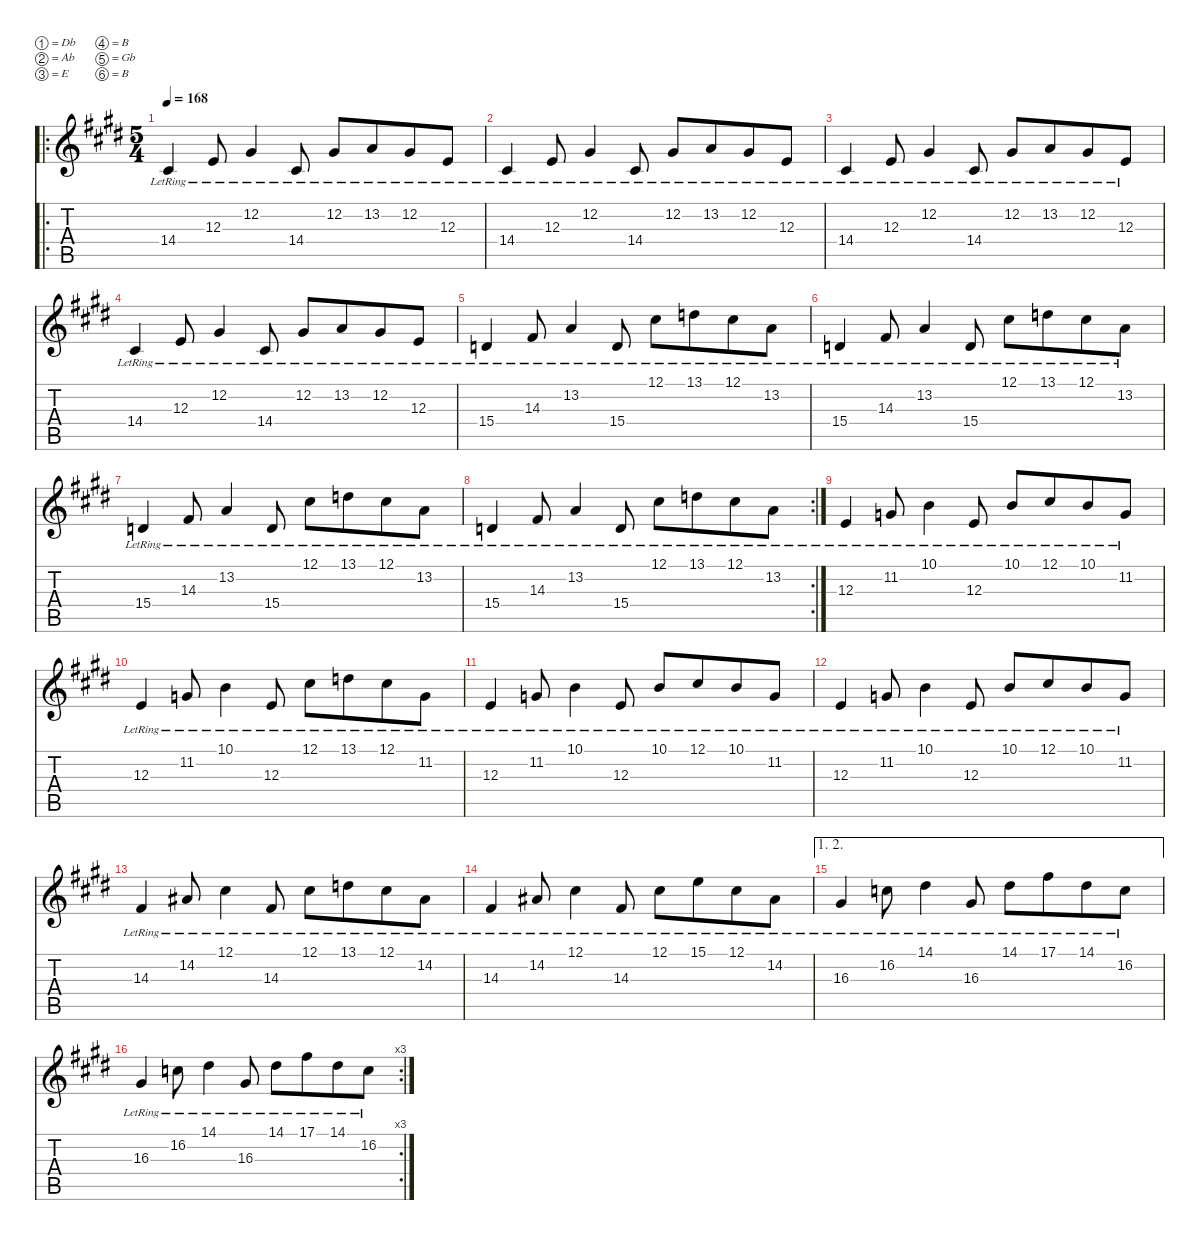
\defaultSystemsLayout 4
\hideDynamics
\bracketExtendMode nobrackets
\singleTrackTrackNamePolicy hidden
\multiTrackTrackNamePolicy hidden
\firstSystemTrackNameMode fullname
\firstSystemTrackNameOrientation horizontal
\otherSystemsTrackNameOrientation horizontal
\track ("Track 4" "fx.synth.") {instrument fx7echoes}
\staff {score tabs}
\tuning (Db4 Ab3 E3 B2 Gb2 B1)
\ro
\ts (5 4)
\beaming (8 6 4)
\tempo 168
\clef g2
\ks c#minor
14.4{lr acc #}.4{dy f instrument fx7echoes} 12.3{lr acc forcenatural}.8 12.2{lr acc #}.4 14.4{lr acc #}.8 12.2{lr acc #}.8 13.2{lr acc forcenatural}.8 12.2{lr acc #}.8 12.3{lr acc forcenatural}.8 |
14.4{lr acc #}.4 12.3{lr acc forcenatural}.8 12.2{lr acc #}.4 14.4{lr acc #}.8 12.2{lr acc #}.8 13.2{lr acc forcenatural}.8 12.2{lr acc #}.8 12.3{lr acc forcenatural}.8 |
14.4{lr acc #}.4 12.3{lr acc forcenatural}.8 12.2{lr acc #}.4 14.4{lr acc #}.8 12.2{lr acc #}.8 13.2{lr acc forcenatural}.8 12.2{lr acc #}.8 12.3{lr acc forcenatural}.8 |
14.4{lr acc #}.4 12.3{lr acc forcenatural}.8 12.2{lr acc #}.4 14.4{lr acc #}.8 12.2{lr acc #}.8 13.2{lr acc forcenatural}.8 12.2{lr acc #}.8 12.3{lr acc forcenatural}.8 |
15.4{lr acc forcenatural}.4 14.3{lr acc #}.8 13.2{lr acc forcenatural}.4 15.4{lr acc forcenatural}.8 12.1{lr acc #}.8 13.1{lr acc forcenatural}.8 12.1{lr acc #}.8 13.2{lr acc forcenatural}.8 |
15.4{lr acc forcenatural}.4 14.3{lr acc #}.8 13.2{lr acc forcenatural}.4 15.4{lr acc forcenatural}.8 12.1{lr acc #}.8 13.1{lr acc forcenatural}.8 12.1{lr acc #}.8 13.2{lr acc forcenatural}.8 |
15.4{lr acc forcenatural}.4 14.3{lr acc #}.8 13.2{lr acc forcenatural}.4 15.4{lr acc forcenatural}.8 12.1{lr acc #}.8 13.1{lr acc forcenatural}.8 12.1{lr acc #}.8 13.2{lr acc forcenatural}.8 |
\rc 2
15.4{lr acc forcenatural}.4 14.3{lr acc #}.8 13.2{lr acc forcenatural}.4 15.4{lr acc forcenatural}.8 12.1{lr acc #}.8 13.1{lr acc forcenatural}.8 12.1{lr acc #}.8 13.2{lr acc forcenatural}.8 |
12.3{lr acc forcenatural}.4 11.2{lr acc forcenatural}.8 10.1{lr acc forcenatural}.4 12.3{lr acc forcenatural}.8 10.1{lr acc forcenatural}.8 12.1{lr acc #}.8 10.1{lr acc forcenatural}.8 11.2{lr acc forcenatural}.8 |
12.3{lr acc forcenatural}.4 11.2{lr acc forcenatural}.8 10.1{lr acc forcenatural}.4 12.3{lr acc forcenatural}.8 12.1{lr acc #}.8 13.1{lr acc forcenatural}.8 12.1{lr acc #}.8 11.2{lr acc forcenatural}.8 |
12.3{lr acc forcenatural}.4 11.2{lr acc forcenatural}.8 10.1{lr acc forcenatural}.4 12.3{lr acc forcenatural}.8 10.1{lr acc forcenatural}.8 12.1{lr acc #}.8 10.1{lr acc forcenatural}.8 11.2{lr acc forcenatural}.8 |
12.3{lr acc forcenatural}.4 11.2{lr acc forcenatural}.8 10.1{lr acc forcenatural}.4 12.3{lr acc forcenatural}.8 10.1{lr acc forcenatural}.8 12.1{lr acc #}.8 10.1{lr acc forcenatural}.8 11.2{lr acc forcenatural}.8 |
14.3{lr acc #}.4 14.2{lr acc #}.8 12.1{lr acc #}.4 14.3{lr acc #}.8 12.1{lr acc #}.8 13.1{lr acc forcenatural}.8 12.1{lr acc #}.8 14.2{lr acc #}.8 |
14.3{lr acc #}.4 14.2{lr acc #}.8 12.1{lr acc #}.4 14.3{lr acc #}.8 12.1{lr acc #}.8 15.1{lr acc forcenatural}.8 12.1{lr acc #}.8 14.2{lr acc #}.8 |
\ae (1 2)
16.3{lr acc #}.4 16.2{lr acc forcenatural}.8 14.1{lr acc #}.4 16.3{lr acc #}.8 14.1{lr acc #}.8 17.1{lr acc #}.8 14.1{lr acc #}.8 16.2{lr acc forcenatural}.8 |
\rc 3
16.3{lr acc #}.4 16.2{lr acc forcenatural}.8 14.1{lr acc #}.4 16.3{lr acc #}.8 14.1{lr acc #}.8 17.1{lr acc #}.8 14.1{lr acc #}.8 16.2{lr acc forcenatural}.8
